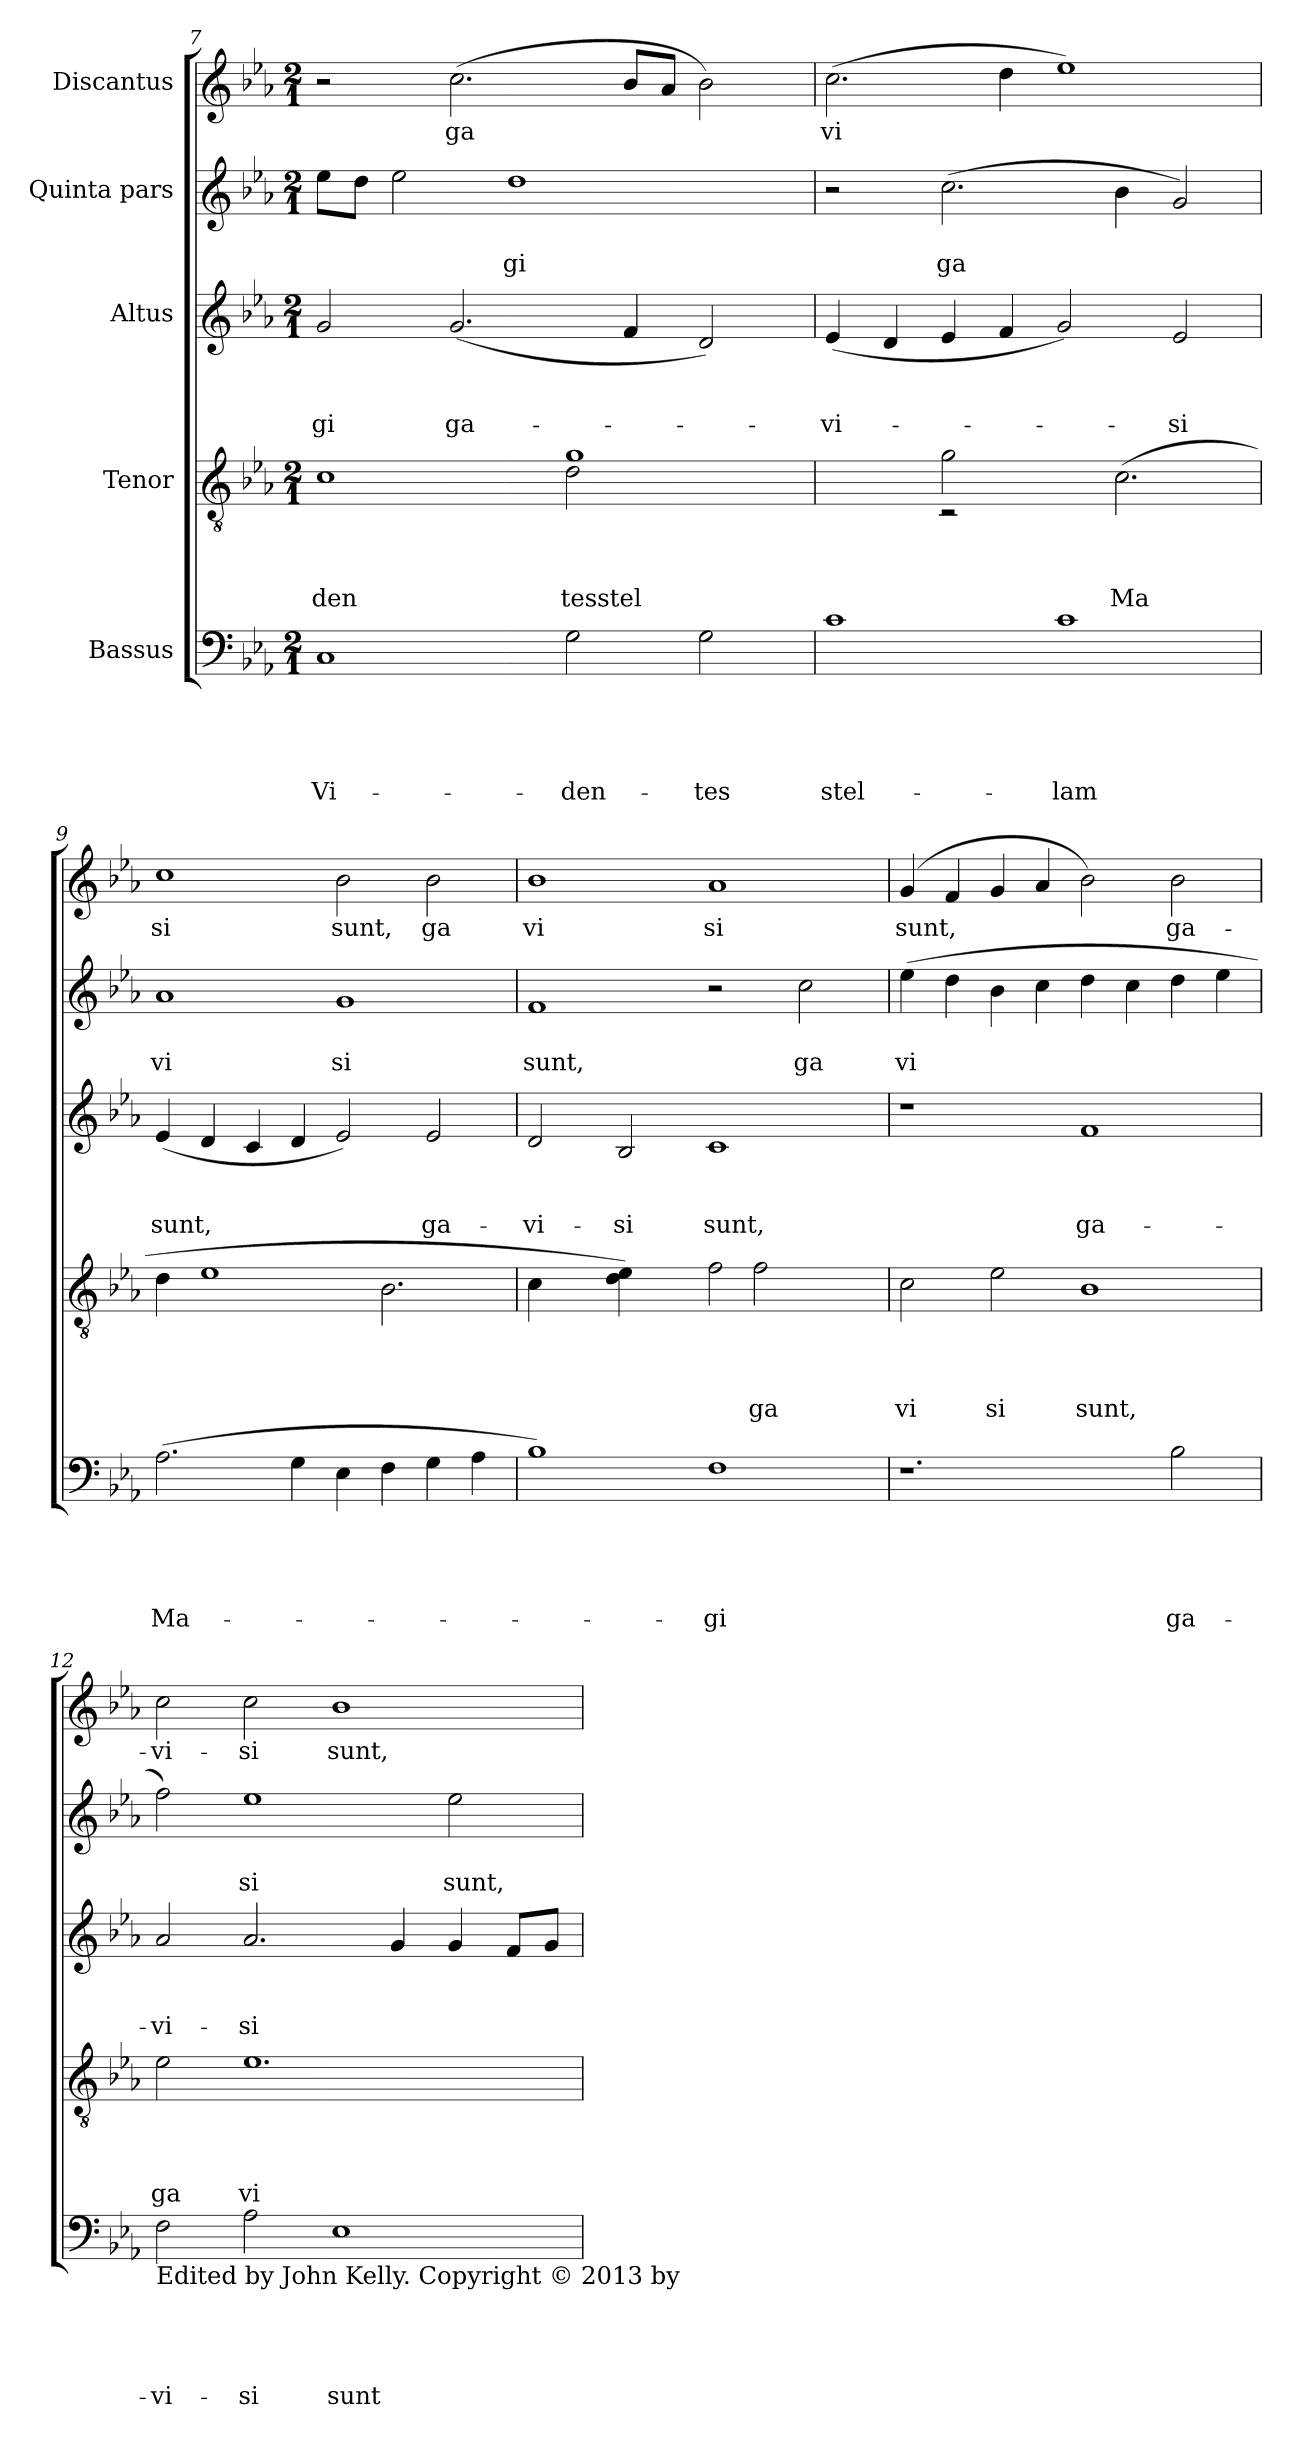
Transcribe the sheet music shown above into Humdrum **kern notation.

**kern	**text	**text	**text	**text	**text	**kern	**text	**text	**text	**text	**kern	**text	**text	**text	**kern	**text	**text	**kern	**text
*part5	*part5	*part5	*part5	*part5	*part5	*part4	*part4	*part4	*part4	*part4	*part3	*part3	*part3	*part3	*part2	*part2	*part2	*part1	*part1
*staff5	*staff5	*staff5	*staff5	*staff5	*staff5	*staff4	*staff4	*staff4	*staff4	*staff4	*staff3	*staff3	*staff3	*staff3	*staff2	*staff2	*staff2	*staff1	*staff1
*I"Bassus	*	*	*	*	*	*I"Tenor	*	*	*	*	*I"Altus	*	*	*	*I"Quinta pars	*	*	*I"Discantus	*
*clefF4	*	*	*	*	*	*clefGv2	*	*	*	*	*clefG2	*	*	*	*clefG2	*	*	*clefG2	*
*k[b-e-a-]	*	*	*	*	*	*k[b-e-a-]	*	*	*	*	*k[b-e-a-]	*	*	*	*k[b-e-a-]	*	*	*k[b-e-a-]	*
*E-:	*	*	*	*	*	*E-:	*	*	*	*	*E-:	*	*	*	*E-:	*	*	*E-:	*
*M2/1	*	*	*	*	*	*M2/1	*	*	*	*	*M2/1	*	*	*	*M2/1	*	*	*M2/1	*
=7	=7	=7	=7	=7	=7	=7	=7	=7	=7	=7	=7	=7	=7	=7	=7	=7	=7	=7	=7
!	!	!	!	!	!LO:LY:b	!	!	!	!	!LO:LY:b	!	!	!	!LO:LY:b	!	!	!	!	!
*	*	*	*	*	*	*^	*	*	*	*	*	*	*	*	*	*	*	*	*
1C	.	.	.	.	Vi-	1c	1ryy	.	.	.	den	2g/	.	.	-gi	8ee-\L	.	.	2r	.
.	.	.	.	.	.	.	.	.	.	.	.	.	.	.	.	8dd\J	.	.	.	.
.	.	.	.	.	.	.	.	.	.	.	.	.	.	.	.	2ee-\	.	.	.	.
!	!	!	!	!	!	!	!	!	!	!	!	!	!	!	!LO:LY:b	!	!	!	!	!LO:LY:b
.	.	.	.	.	.	.	.	.	.	.	.	(<2.g/	.	.	ga-	.	.	.	(>2.cc\	ga
!	!	!	!	!	!	!	!	!	!	!	!	!	!	!	!	!	!	!LO:LY:b	!	!
.	.	.	.	.	.	.	.	.	.	.	.	.	.	.	.	1dd	.	-gi	.	.
!	!	!	!	!	!LO:LY:b	!	!	!	!	!	!LO:LY:b	!	!	!	!	!	!	!	!	!
2G\	.	.	.	.	-den-	1g	2d\	.	.	.	tesstel	.	.	.	.	.	.	.	.	.
.	.	.	.	.	.	.	.	.	.	.	.	4f/	.	.	.	.	.	.	8b-/L	.
.	.	.	.	.	.	.	.	.	.	.	.	.	.	.	.	.	.	.	8a-/J	.
!	!	!	!	!	!LO:LY:b	!	!	!	!	!	!	!	!	!	!	!	!	!	!	!
2G\	.	.	.	.	-tes	.	2ryy	.	.	.	.	2d/)	.	.	.	.	.	.	2b-\)	.
.	.	.	.	.	.	.	.	.	.	.	.	.	.	.	.	4ryy	.	.	.	.
=8	=8	=8	=8	=8	=8	=8	=8	=8	=8	=8	=8	=8	=8	=8	=8	=8	=8	=8	=8	=8
!	!	!	!	!	!LO:LY:b	!	!	!	!	!	!	!	!	!	!LO:LY:b	!	!	!	!	!LO:LY:b
1c	.	.	.	.	stel-	2ryy	2ryy	.	.	.	.	(<4e-/	.	.	-vi-	2r	.	.	(>2.cc\	vi
.	.	.	.	.	.	.	.	.	.	.	.	4d/	.	.	.	.	.	.	.	.
!	!	!	!	!	!	!	!	!	!	!	!	!	!	!	!	!	!	!LO:LY:b	!	!
.	.	.	.	.	.	2g\	2rC	.	.	.	.	4e-/	.	.	.	(>2.cc\	.	ga	.	.
.	.	.	.	.	.	.	.	.	.	.	.	4f/	.	.	.	.	.	.	4dd\	.
!	!	!	!	!	!LO:LY:b	!	!	!	!	!	!	!	!	!	!	!	!	!	!	!
1c	.	.	.	.	-lam	4ryy	1ryy	.	.	.	.	2g/)	.	.	.	.	.	.	1ee-)	.
!	!	!	!	!	!	!	!	!	!	!	!LO:LY:b	!	!	!	!	!	!	!	!	!
.	.	.	.	.	.	(>2.c\	.	.	.	.	Ma	.	.	.	.	4b-\	.	.	.	.
!	!	!	!	!	!	!	!	!	!	!	!	!	!	!	!LO:LY:b	!	!	!	!	!
.	.	.	.	.	.	.	.	.	.	.	.	2e-/	.	.	-si	2g/)	.	.	.	.
*	*	*	*	*	*	*v	*v	*	*	*	*	*	*	*	*	*	*	*	*	*
=9	=9	=9	=9	=9	=9	=9	=9	=9	=9	=9	=9	=9	=9	=9	=9	=9	=9	=9	=9
!	!	!	!	!	!LO:LY:b	!	!	!	!	!	!	!	!	!LO:LY:b	!	!	!LO:LY:b	!	!LO:LY:b
(>2.A-\	.	.	.	.	Ma-	4d\	.	.	.	.	(<4e-/	.	.	sunt,	1a-	.	vi	1cc	si
.	.	.	.	.	.	1e-	.	.	.	.	4d/	.	.	.	.	.	.	.	.
.	.	.	.	.	.	.	.	.	.	.	4c/	.	.	.	.	.	.	.	.
4G\	.	.	.	.	.	.	.	.	.	.	4d/	.	.	.	.	.	.	.	.
!	!	!	!	!	!	!	!	!	!	!	!	!	!	!	!	!	!LO:LY:b	!	!LO:LY:b
4E-\	.	.	.	.	.	.	.	.	.	.	2e-/)	.	.	.	1g	.	si	2b-\	sunt,
4F\	.	.	.	.	.	2.B-\	.	.	.	.	.	.	.	.	.	.	.	.	.
!	!	!	!	!	!	!	!	!	!	!	!	!	!	!LO:LY:b	!	!	!	!	!LO:LY:b
4G\	.	.	.	.	.	.	.	.	.	.	2e-/	.	.	ga-	.	.	.	2b-\	ga
4A-\	.	.	.	.	.	.	.	.	.	.	.	.	.	.	.	.	.	.	.
=10	=10	=10	=10	=10	=10	=10	=10	=10	=10	=10	=10	=10	=10	=10	=10	=10	=10	=10	=10
*	*	*	*	*	*	*^	*	*	*	*	*	*	*	*	*	*	*	*	*
!	!	!	!	!	!	!	!	!	!	!	!	!	!	!	!LO:LY:b	!	!	!LO:LY:b	!	!LO:LY:b
1B-)	.	.	.	.	.	4c\	1ryy	.	.	.	.	2d/	.	.	-vi-	1f	.	sunt,	1b-	vi
.	.	.	.	.	.	4ryy	.	.	.	.	.	.	.	.	.	.	.	.	.	.
!	!	!	!	!	!	!	!	!	!	!	!	!	!	!	!LO:LY:b	!	!	!	!	!
.	.	.	.	.	.	4d\ 4e-\)	.	.	.	.	.	2B-/	.	.	-si	.	.	.	.	.
.	.	.	.	.	.	4ryy	.	.	.	.	.	.	.	.	.	.	.	.	.	.
!	!	!	!	!	!LO:LY:b	!	!	!	!	!	!	!	!	!	!LO:LY:b	!	!	!	!	!LO:LY:b
1F	.	.	.	.	-gi	2f\	4ryy	.	.	.	.	1c	.	.	sunt,	2r	.	.	1a-	si
!	!	!	!	!	!	!	!	!	!	!	!LO:LY:b	!	!	!	!	!	!	!	!	!
.	.	.	.	.	.	.	2f\	.	.	.	ga	.	.	.	.	.	.	.	.	.
!	!	!	!	!	!	!	!	!	!	!	!	!	!	!	!	!	!	!LO:LY:b	!	!
.	.	.	.	.	.	4ryy	.	.	.	.	.	.	.	.	.	2cc\	.	ga	.	.
.	.	.	.	.	.	4ryy	4ryy	.	.	.	.	.	.	.	.	.	.	.	.	.
!!LO:PB:g=z
=11	=11	=11	=11	=11	=11	=11	=11	=11	=11	=11	=11	=11	=11	=11	=11	=11	=11	=11	=11	=11
!	!	!	!	!	!	!	!	!	!	!	!LO:LY:b	!	!	!	!	!	!	!LO:LY:b	!	!LO:LY:b
*	*	*	*	*	*	*v	*v	*	*	*	*	*	*	*	*	*	*	*	*	*
1.r	.	.	.	.	.	2c\	.	.	.	vi	1r	.	.	.	(>4ee-\	.	vi	(4g/	sunt,
.	.	.	.	.	.	.	.	.	.	.	.	.	.	.	4dd\	.	.	4f/	.
!	!	!	!	!	!	!	!	!	!	!LO:LY:b	!	!	!	!	!	!	!	!	!
.	.	.	.	.	.	2e-\	.	.	.	si	.	.	.	.	4b-\	.	.	4g/	.
.	.	.	.	.	.	.	.	.	.	.	.	.	.	.	4cc\	.	.	4a-/	.
!	!	!	!	!	!	!	!	!	!	!LO:LY:b	!	!	!	!LO:LY:b	!	!	!	!	!
.	.	.	.	.	.	1B-	.	.	.	sunt,	1f	.	.	ga-	4dd\	.	.	2b-\)	.
.	.	.	.	.	.	.	.	.	.	.	.	.	.	.	4cc\	.	.	.	.
!	!	!	!	!	!LO:LY:b	!	!	!	!	!	!	!	!	!	!	!	!	!	!LO:LY:b
2B-\	.	.	.	.	ga-	.	.	.	.	.	.	.	.	.	4dd\	.	.	2b-\	ga-
.	.	.	.	.	.	.	.	.	.	.	.	.	.	.	4ee-\	.	.	.	.
=12	=12	=12	=12	=12	=12	=12	=12	=12	=12	=12	=12	=12	=12	=12	=12	=12	=12	=12	=12
!LO:TX:b:t=Edited by John Kelly. Copyright © 2013 by	!	!	!	!	!	!	!	!	!	!	!	!	!	!	!	!	!	!	!
!	!	!	!	!	!LO:LY:b	!	!	!	!	!LO:LY:b	!	!	!	!LO:LY:b	!	!	!	!	!LO:LY:b
2F\	.	.	.	.	-vi-	2e-\	.	.	.	ga	2a-/	.	.	-vi-	2ff\)	.	.	2cc\	-vi-
!	!	!	!	!	!LO:LY:b	!	!	!	!	!LO:LY:b	!	!	!	!LO:LY:b	!	!	!LO:LY:b	!	!LO:LY:b
2A-\	.	.	.	.	-si	1.e-	.	.	.	vi	2.a-/	.	.	-si	1ee-	.	si	2cc\	-si
!	!	!	!	!	!LO:LY:b	!	!	!	!	!	!	!	!	!	!	!	!	!	!LO:LY:b
1E-	.	.	.	.	sunt	.	.	.	.	.	.	.	.	.	.	.	.	1b-	sunt,
.	.	.	.	.	.	.	.	.	.	.	4g/	.	.	.	.	.	.	.	.
!	!	!	!	!	!	!	!	!	!	!	!	!	!	!	!	!	!LO:LY:b	!	!
.	.	.	.	.	.	.	.	.	.	.	4g/	.	.	.	2ee-\	.	sunt,	.	.
.	.	.	.	.	.	.	.	.	.	.	8f/L	.	.	.	.	.	.	.	.
.	.	.	.	.	.	.	.	.	.	.	8g/J	.	.	.	.	.	.	.	.
=	=	=	=	=	=	=	=	=	=	=	=	=	=	=	=	=	=	=	=
*-	*-	*-	*-	*-	*-	*-	*-	*-	*-	*-	*-	*-	*-	*-	*-	*-	*-	*-	*-
